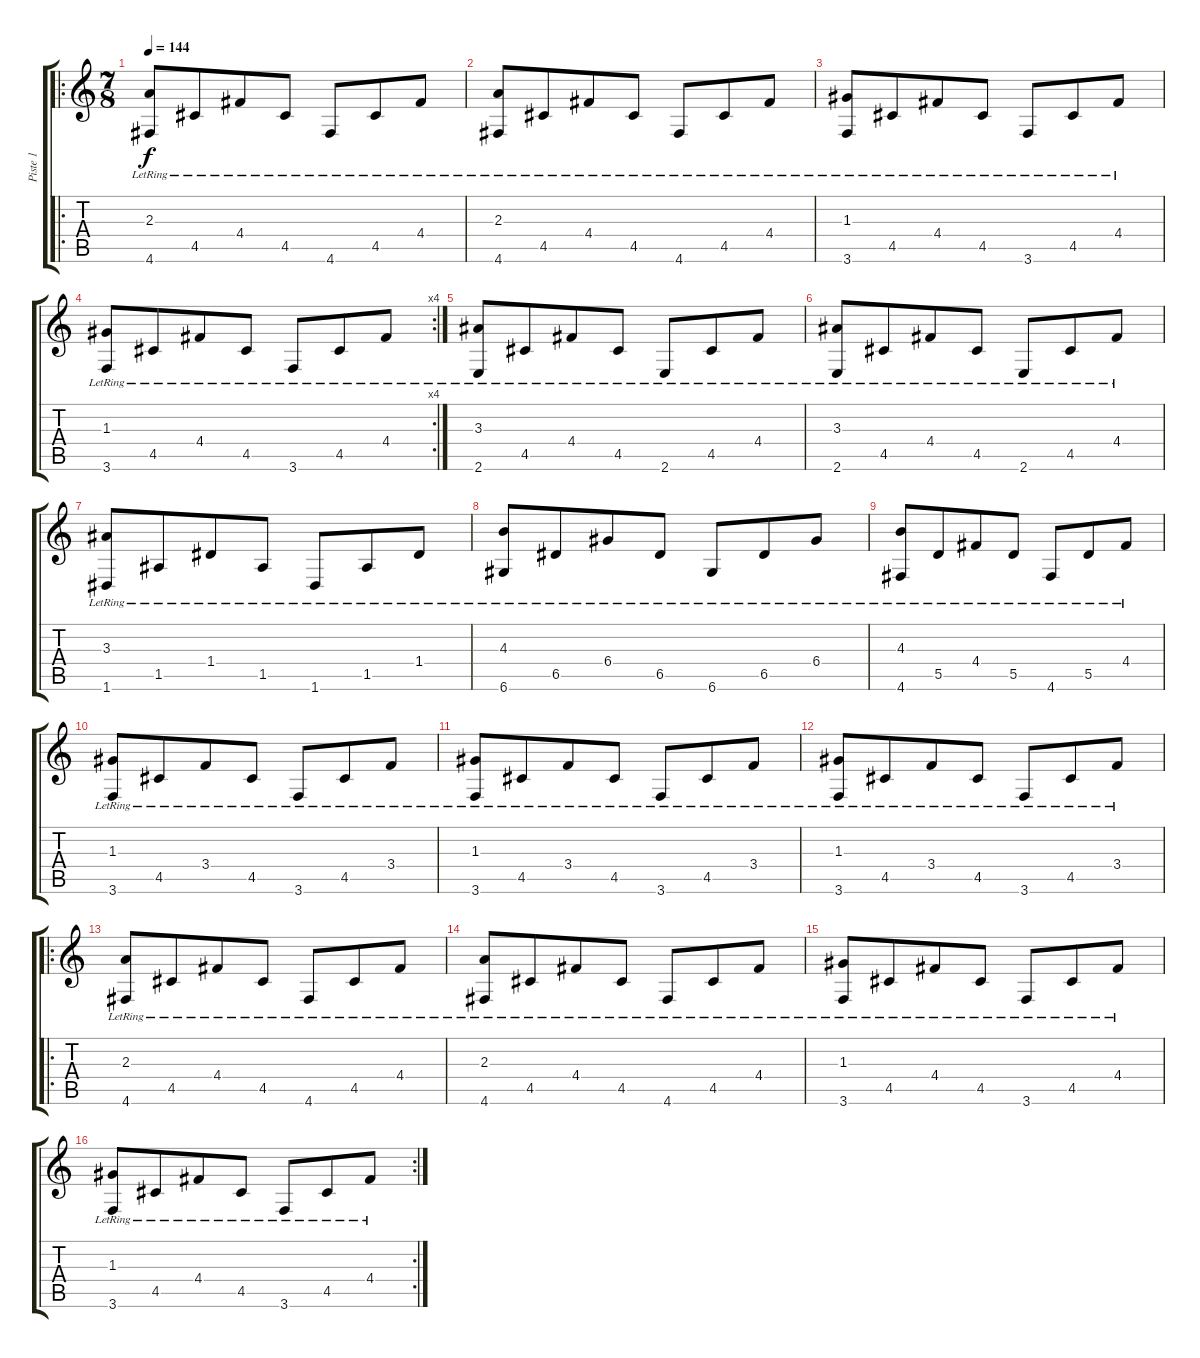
\track ("Piste 1" "Piste 1") {instrument electricguitarjazz}
\staff {score tabs}
\tuning (E4 B3 G3 D3 A2 D2) {hide}
\ro
\ts (7 8)
\tempo 144
\clef g2
\ks c
(2.3{lr} 4.6{lr}).8{dy f instrument electricguitarjazz} 4.5{lr}.8 4.4{lr}.8 4.5{lr}.8 4.6{lr}.8 4.5{lr}.8 4.4{lr}.8 |
(2.3{lr} 4.6{lr}).8 4.5{lr}.8 4.4{lr}.8 4.5{lr}.8 4.6{lr}.8 4.5{lr}.8 4.4{lr}.8 |
(1.3{lr} 3.6{lr}).8 4.5{lr}.8 4.4{lr}.8 4.5{lr}.8 3.6{lr}.8 4.5{lr}.8 4.4{lr}.8 |
\rc 4
(1.3{lr} 3.6{lr}).8 4.5{lr}.8 4.4{lr}.8 4.5{lr}.8 3.6{lr}.8 4.5{lr}.8 4.4{lr}.8 |
(3.3{lr} 2.6{lr}).8 4.5{lr}.8 4.4{lr}.8 4.5{lr}.8 2.6{lr}.8 4.5{lr}.8 4.4{lr}.8 |
(3.3{lr} 2.6{lr}).8 4.5{lr}.8 4.4{lr}.8 4.5{lr}.8 2.6{lr}.8 4.5{lr}.8 4.4{lr}.8 |
(3.3{lr} 1.6{lr}).8 1.5{lr}.8 1.4{lr}.8 1.5{lr}.8 1.6{lr}.8 1.5{lr}.8 1.4{lr}.8 |
(4.3{lr} 6.6{lr}).8 6.5{lr}.8 6.4{lr}.8 6.5{lr}.8 6.6{lr}.8 6.5{lr}.8 6.4{lr}.8 |
(4.3{lr} 4.6{lr}).8 5.5{lr}.8 4.4{lr}.8 5.5{lr}.8 4.6{lr}.8 5.5{lr}.8 4.4{lr}.8 |
(1.3{lr} 3.6{lr}).8 4.5{lr}.8 3.4{lr}.8 4.5{lr}.8 3.6{lr}.8 4.5{lr}.8 3.4{lr}.8 |
(1.3{lr} 3.6{lr}).8 4.5{lr}.8 3.4{lr}.8 4.5{lr}.8 3.6{lr}.8 4.5{lr}.8 3.4{lr}.8 |
(1.3{lr} 3.6{lr}).8 4.5{lr}.8 3.4{lr}.8 4.5{lr}.8 3.6{lr}.8 4.5{lr}.8 3.4{lr}.8 |
\ro
(2.3{lr} 4.6{lr}).8 4.5{lr}.8 4.4{lr}.8 4.5{lr}.8 4.6{lr}.8 4.5{lr}.8 4.4{lr}.8 |
(2.3{lr} 4.6{lr}).8 4.5{lr}.8 4.4{lr}.8 4.5{lr}.8 4.6{lr}.8 4.5{lr}.8 4.4{lr}.8 |
(1.3{lr} 3.6{lr}).8 4.5{lr}.8 4.4{lr}.8 4.5{lr}.8 3.6{lr}.8 4.5{lr}.8 4.4{lr}.8 |
\rc 2
(1.3{lr} 3.6{lr}).8 4.5{lr}.8 4.4{lr}.8 4.5{lr}.8 3.6{lr}.8 4.5{lr}.8 4.4{lr}.8
